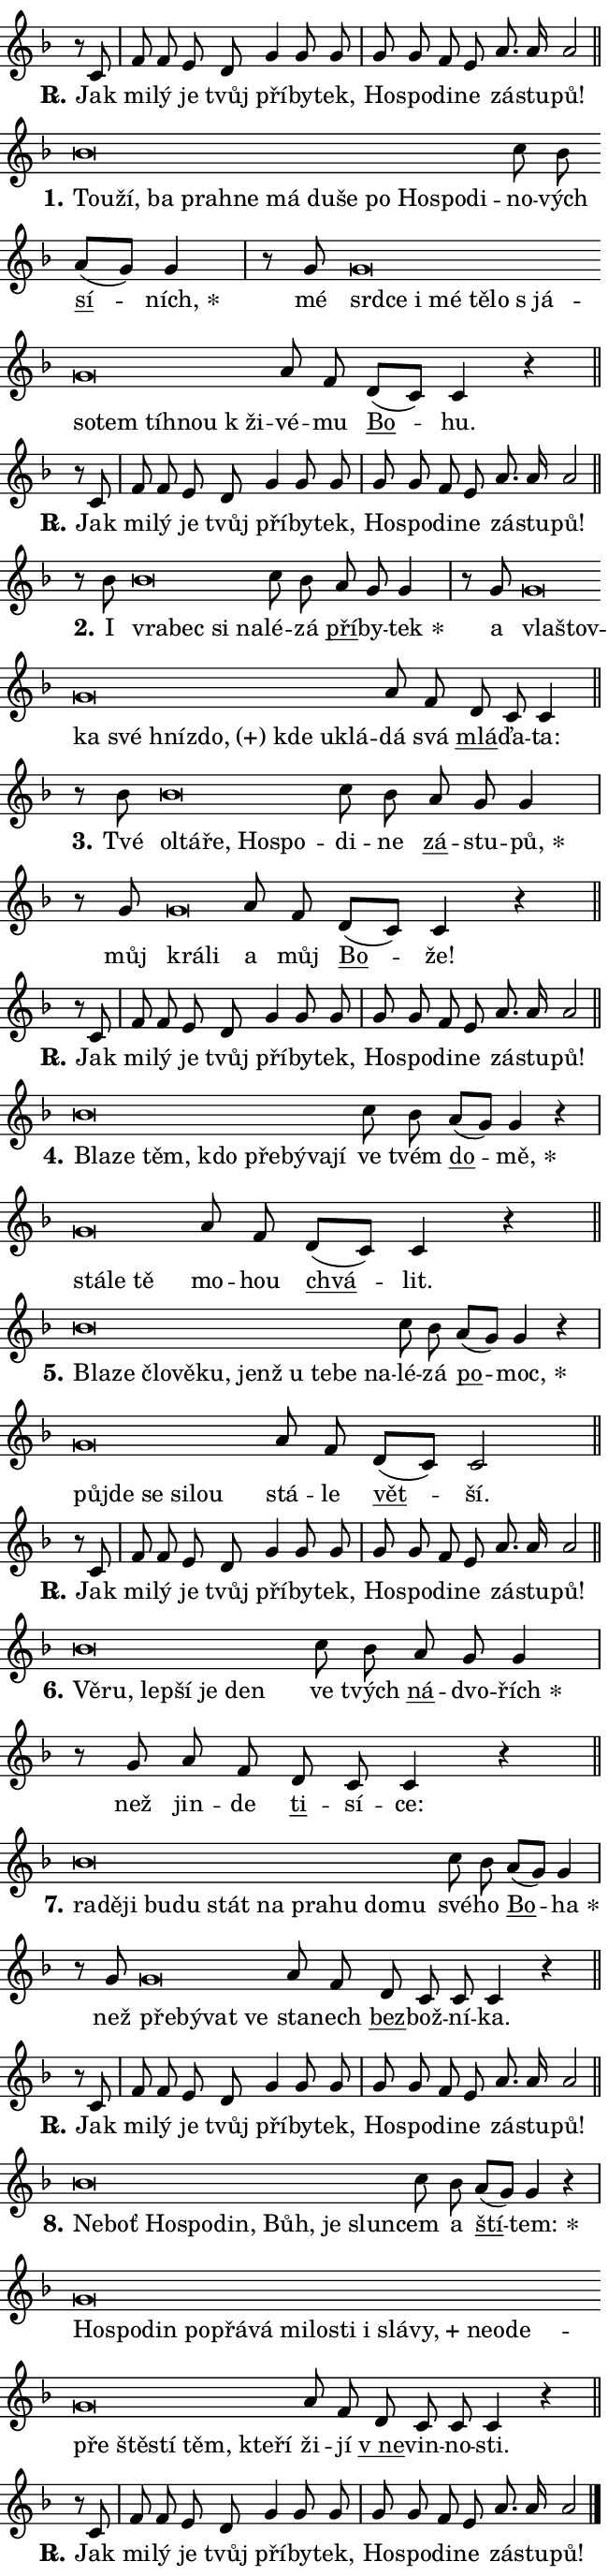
\version "2.24.0"
\header { tagline = "" }
\paper {
  indent = 0\cm
  top-margin = 0\cm
  right-margin = 0.13\cm % to fit lyric hyphens
  bottom-margin = 0\cm
  left-margin = 0\cm
  paper-width = 11\cm
  page-breaking = #ly:one-page-breaking
  system-system-spacing.basic-distance = #11
  score-system-spacing.basic-distance = #11
  ragged-last = ##f
}


%% Author: Thomas Morley
%% https://lists.gnu.org/archive/html/lilypond-user/2020-05/msg00002.html
#(define (line-position grob)
"Returns position of @var[grob} in current system:
   @code{'start}, if at first time-step
   @code{'end}, if at last time-step
   @code{'middle} otherwise
"
  (let* ((col (ly:item-get-column grob))
         (ln (ly:grob-object col 'left-neighbor))
         (rn (ly:grob-object col 'right-neighbor))
         (col-to-check-left (if (ly:grob? ln) ln col))
         (col-to-check-right (if (ly:grob? rn) rn col))
         (break-dir-left
           (and
             (ly:grob-property col-to-check-left 'non-musical #f)
             (ly:item-break-dir col-to-check-left)))
         (break-dir-right
           (and
             (ly:grob-property col-to-check-right 'non-musical #f)
             (ly:item-break-dir col-to-check-right))))
        (cond ((eqv? 1 break-dir-left) 'start)
              ((eqv? -1 break-dir-right) 'end)
              (else 'middle))))

#(define (tranparent-at-line-position vctor)
  (lambda (grob)
  "Relying on @code{line-position} select the relevant enry from @var{vctor}.
Used to determine transparency,"
    (case (line-position grob)
      ((end) (not (vector-ref vctor 0)))
      ((middle) (not (vector-ref vctor 1)))
      ((start) (not (vector-ref vctor 2))))))

noteHeadBreakVisibility =
#(define-music-function (break-visibility)(vector?)
"Makes @code{NoteHead}s transparent relying on @var{break-visibility}"
#{
  \override NoteHead.transparent =
    #(tranparent-at-line-position break-visibility)
#})

#(define delete-ledgers-for-transparent-note-heads
  (lambda (grob)
    "Reads whether a @code{NoteHead} is transparent.
If so this @code{NoteHead} is removed from @code{'note-heads} from
@var{grob}, which is supposed to be @code{LedgerLineSpanner}.
As a result ledgers are not printed for this @code{NoteHead}"
    (let* ((nhds-array (ly:grob-object grob 'note-heads))
           (nhds-list
             (if (ly:grob-array? nhds-array)
                 (ly:grob-array->list nhds-array)
                 '()))
           ;; Relies on the transparent-property being done before
           ;; Staff.LedgerLineSpanner.after-line-breaking is executed.
           ;; This is fragile ...
           (to-keep
             (remove
               (lambda (nhd)
                 (ly:grob-property nhd 'transparent #f))
               nhds-list)))
      ;; TODO find a better method to iterate over grob-arrays, similiar
      ;; to filter/remove etc for lists
      ;; For now rebuilt from scratch
      (set! (ly:grob-object grob 'note-heads)  '())
      (for-each
        (lambda (nhd)
          (ly:pointer-group-interface::add-grob grob 'note-heads nhd))
        to-keep))))

squashNotes = {
  \override NoteHead.X-extent = #'(-0.2 . 0.2)
  \override NoteHead.Y-extent = #'(-0.75 . 0)
  \override NoteHead.stencil =
    #(lambda (grob)
       (let ((pos (ly:grob-property grob 'staff-position)))
         (begin
           (if (< pos -7) (display "ERROR: Lower brevis then expected\n") (display ""))
           (if (<= pos -6) ly:text-interface::print ly:note-head::print))))
}
unSquashNotes = {
  \revert NoteHead.X-extent
  \revert NoteHead.Y-extent
  \revert NoteHead.stencil
}

hideNotes = \noteHeadBreakVisibility #begin-of-line-visible
unHideNotes = \noteHeadBreakVisibility #all-visible

% work-around for resetting accidentals
% https://lilypond.org/doc/v2.23/Documentation/notation/displaying-rhythms#unmetered-music
cadenzaMeasure = {
  \cadenzaOff
  \partial 1024 s1024
  \cadenzaOn
}

#(define-markup-command (accent layout props text) (markup?)
  "Underline accented syllable"
  (interpret-markup layout props
    #{\markup \override #'(offset . 4.3) \underline { #text }#}))

responsum = \markup \concat {
  "R" \hspace #-1.05 \path #0.1 #'((moveto 0 0.07) (lineto 0.9 0.8)) \hspace #0.05 "."
}

spaceSize = #0.6828661417322834 % exact space size for TeX Gyre Schola

\layout {
  \context {
    \Staff
    \remove "Time_signature_engraver"
    \override LedgerLineSpanner.after-line-breaking = #delete-ledgers-for-transparent-note-heads
  }
  \context {
    \Lyrics {
      \override LyricSpace.minimum-distance = \spaceSize
      \override LyricText.font-name = #"TeX Gyre Schola"
      \override LyricText.font-size = 1
      \override StanzaNumber.font-name = #"TeX Gyre Schola Bold"
      \override StanzaNumber.font-size = 1
    }
  }
  \context {
    \Score 
    \override NoteHead.text =
      #(lambda (grob) 
        (let ((pos (ly:grob-property grob 'staff-position)))
          #{\markup {
            \combine
              \halign #-0.55 \raise #(if (= pos -6) 0 0.5) \override #'(thickness . 2) \draw-line #'(3.2 . 0)
              \musicglyph "noteheads.sM1"
          }#}))
  }
}

% magnetic-lyrics.ily
%
%   written by
%     Jean Abou Samra <jean@abou-samra.fr>
%     Werner Lemberg <wl@gnu.org>
%
%   adapted by
%     Jiri Hon <jiri.hon@gmail.com>
%
% Version 2022-Apr-15

% https://www.mail-archive.com/lilypond-user@gnu.org/msg149350.html

#(define (Left_hyphen_pointer_engraver context)
   "Collect syllable-hyphen-syllable occurrences in lyrics and store
them in properties.  This engraver only looks to the left.  For
example, if the lyrics input is @code{foo -- bar}, it does the
following.

@itemize @bullet
@item
Set the @code{text} property of the @code{LyricHyphen} grob between
@q{foo} and @q{bar} to @code{foo}.

@item
Set the @code{left-hyphen} property of the @code{LyricText} grob with
text @q{foo} to the @code{LyricHyphen} grob between @q{foo} and
@q{bar}.
@end itemize

Use this auxiliary engraver in combination with the
@code{lyric-@/text::@/apply-@/magnetic-@/offset!} hook."
   (let ((hyphen #f)
         (text #f))
     (make-engraver
      (acknowledgers
       ((lyric-syllable-interface engraver grob source-engraver)
        (set! text grob)))
      (end-acknowledgers
       ((lyric-hyphen-interface engraver grob source-engraver)
        ;(when (not (grob::has-interface grob 'lyric-space-interface))
          (set! hyphen grob)));)
      ((stop-translation-timestep engraver)
       (when (and text hyphen)
         (ly:grob-set-object! text 'left-hyphen hyphen))
       (set! text #f)
       (set! hyphen #f)))))

#(define (lyric-text::apply-magnetic-offset! grob)
   "If the space between two syllables is less than the value in
property @code{LyricText@/.details@/.squash-threshold}, move the right
syllable to the left so that it gets concatenated with the left
syllable.

Use this function as a hook for
@code{LyricText@/.after-@/line-@/breaking} if the
@code{Left_@/hyphen_@/pointer_@/engraver} is active."
   (let ((hyphen (ly:grob-object grob 'left-hyphen #f)))
     (when hyphen
       (let ((left-text (ly:spanner-bound hyphen LEFT)))
         (when (grob::has-interface left-text 'lyric-syllable-interface)
           (let* ((common (ly:grob-common-refpoint grob left-text X))
                  (this-x-ext (ly:grob-extent grob common X))
                  (left-x-ext
                   (begin
                     ;; Trigger magnetism for left-text.
                     (ly:grob-property left-text 'after-line-breaking)
                     (ly:grob-extent left-text common X)))
                  ;; `delta` is the gap width between two syllables.
                  (delta (- (interval-start this-x-ext)
                            (interval-end left-x-ext)))
                  (details (ly:grob-property grob 'details))
                  (threshold (assoc-get 'squash-threshold details 0.2)))
             (when (< delta threshold)
               (let* (;; We have to manipulate the input text so that
                      ;; ligatures crossing syllable boundaries are not
                      ;; disabled.  For languages based on the Latin
                      ;; script this is essentially a beautification.
                      ;; However, for non-Western scripts it can be a
                      ;; necessity.
                      (lt (ly:grob-property left-text 'text))
                      (rt (ly:grob-property grob 'text))
                      (is-space (grob::has-interface hyphen 'lyric-space-interface))
                      (space (if is-space " " ""))
                      (extra-delta (if is-space spaceSize 0))
                      ;; Append new syllable.
                      (ltrt-space (if (and (string? lt) (string? rt))
                                (string-append lt space rt)
                                (make-concat-markup (list lt space rt))))
                      ;; Right-align `ltrt` to the right side.
                      (ltrt-space-markup (grob-interpret-markup
                               grob
                               (make-translate-markup
                                (cons (interval-length this-x-ext) 0)
                                (make-right-align-markup ltrt-space)))))
                 (begin
                   ;; Don't print `left-text`.
                   (ly:grob-set-property! left-text 'stencil #f)
                   ;; Set text and stencil (which holds all collected
                   ;; syllables so far) and shift it to the left.
                   (ly:grob-set-property! grob 'text ltrt-space)
                   (ly:grob-set-property! grob 'stencil ltrt-space-markup)
                   (ly:grob-translate-axis! grob (- (- delta extra-delta)) X))))))))))


#(define (lyric-hyphen::displace-bounds-first grob)
   ;; Make very sure this callback isn't triggered too early.
   (let ((left (ly:spanner-bound grob LEFT))
         (right (ly:spanner-bound grob RIGHT)))
     (ly:grob-property left 'after-line-breaking)
     (ly:grob-property right 'after-line-breaking)
     (ly:lyric-hyphen::print grob)))

squashThreshold = #0.4

\layout {
  \context {
    \Lyrics
    \consists #Left_hyphen_pointer_engraver
    \override LyricText.after-line-breaking =
      #lyric-text::apply-magnetic-offset!
    \override LyricHyphen.stencil = #lyric-hyphen::displace-bounds-first
    \override LyricText.details.squash-threshold = \squashThreshold
    \override LyricHyphen.minimum-distance = 0
    \override LyricHyphen.minimum-length = \squashThreshold
  }
}

squashText = \override LyricText.details.squash-threshold = 9999
unSquashText = \override LyricText.details.squash-threshold = \squashThreshold

leftText = \override LyricText.self-alignment-X = #LEFT
unLeftText = \revert LyricText.self-alignment-X

starOffset = #(lambda (grob) 
                (let ((x_offset (ly:self-alignment-interface::aligned-on-x-parent grob)))
                  (if (= x_offset 0) 0 (+ x_offset 1.2))))

star = #(define-music-function (syllable)(string?)
"Append star separator at the end of a syllable"
#{
  \once \override LyricText.X-offset = #starOffset
  \lyricmode { \markup {
    #syllable
    \override #'((font-name . "TeX Gyre Schola Bold")) \hspace #0.2 \lower #0.65 \larger "*"
  } }
#})

starAccent = #(define-music-function (syllable)(string?)
"Append star separator at the end of a syllable and make accent"
#{
  \once \override LyricText.X-offset = #starOffset
  \lyricmode { \markup {
    \accent #syllable
    \override #'((font-name . "TeX Gyre Schola Bold")) \hspace #0.2 \lower #0.65 \larger "*"
  } }
#})

breath = #(define-music-function (syllable)(string?)
"Append breathing indicator at the end of a syllable"
#{
  \lyricmode { \markup { #syllable "+" } }
#})

optionalBreath = #(define-music-function (syllable)(string?)
"Append optional breathing indicator at the end of a syllable"
#{
  \lyricmode { \markup { #syllable "(+)" } }
#})


\score {
    <<
        \new Voice = "melody" { \cadenzaOn \key f \major \relative { r8 c' \cadenzaMeasure \bar "|" f f e d \bar "" g4 g8 g \cadenzaMeasure \bar "|" g g f e \bar "" a8. a16 a2 \cadenzaMeasure \bar "||" \break } }
        \new Lyrics \lyricsto "melody" { \lyricmode { \set stanza = \responsum
Jak mi -- lý je tvůj pří -- by -- tek, Ho -- spo -- di -- ne zá -- stu -- pů! } }
    >>
    \layout {}
}

\score {
    <<
        \new Voice = "melody" { \cadenzaOn \key f \major \relative { \squashNotes bes'\breve*1/16 \hideNotes \breve*1/16 \bar "" \breve*1/16 \bar "" \breve*1/16 \bar "" \breve*1/16 \bar "" \breve*1/16 \bar "" \breve*1/16 \bar "" \breve*1/16 \bar "" \breve*1/16 \bar "" \breve*1/16 \bar "" \breve*1/16 \breve*1/16 \bar "" \unHideNotes \unSquashNotes c8 bes \bar "" a[( g)] g4 \cadenzaMeasure \bar "|" r8 g8 \squashNotes g\breve*1/16 \hideNotes \breve*1/16 \bar "" \breve*1/16 \bar "" \breve*1/16 \bar "" \breve*1/16 \bar "" \breve*1/16 \bar "" \breve*1/16 \bar "" \breve*1/16 \bar "" \breve*1/16 \bar "" \breve*1/16 \bar "" \breve*1/16 \breve*1/16 \bar "" \unHideNotes \unSquashNotes a8 f \bar "" d[( c)] c4 r \cadenzaMeasure \bar "||" \break } }
        \new Lyrics \lyricsto "melody" { \lyricmode { \set stanza = "1."
\leftText Tou -- \squashText ží, ba pra -- hne má du -- še po Ho -- spo -- di -- \unLeftText \unSquashText no -- vých \markup \accent sí -- \star ních, mé \leftText srd -- \squashText ce i mé tě -- lo "s já" -- so -- tem tíh -- nou "k ži" -- \unLeftText \unSquashText vé -- mu \markup \accent Bo -- hu. } }
    >>
    \layout {}
}

\score {
    <<
        \new Voice = "melody" { \cadenzaOn \key f \major \relative { r8 c' \cadenzaMeasure \bar "|" f f e d \bar "" g4 g8 g \cadenzaMeasure \bar "|" g g f e \bar "" a8. a16 a2 \cadenzaMeasure \bar "||" \break } }
        \new Lyrics \lyricsto "melody" { \lyricmode { \set stanza = \responsum
Jak mi -- lý je tvůj pří -- by -- tek, Ho -- spo -- di -- ne zá -- stu -- pů! } }
    >>
    \layout {}
}

\score {
    <<
        \new Voice = "melody" { \cadenzaOn \key f \major \relative { r8 bes'8 \squashNotes bes\breve*1/16 \hideNotes \breve*1/16 \bar "" \breve*1/16 \breve*1/16 \bar "" \unHideNotes \unSquashNotes c8 bes \bar "" a g g4 \cadenzaMeasure \bar "|" r8 g8 \squashNotes g\breve*1/16 \hideNotes \breve*1/16 \bar "" \breve*1/16 \bar "" \breve*1/16 \bar "" \breve*1/16 \bar "" \breve*1/16 \bar "" \breve*1/16 \bar "" \breve*1/16 \breve*1/16 \bar "" \unHideNotes \unSquashNotes a8 f \bar "" d c c4 \cadenzaMeasure \bar "||" \break } }
        \new Lyrics \lyricsto "melody" { \lyricmode { \set stanza = "2."
I \leftText vra -- \squashText bec si na -- \unLeftText \unSquashText lé -- zá \markup \accent pří -- by -- \star tek a \leftText vla -- \squashText štov -- ka své hníz -- \optionalBreath do, kde u -- klá -- \unLeftText \unSquashText dá svá \markup \accent mlá -- ďa -- ta: } }
    >>
    \layout {}
}

\score {
    <<
        \new Voice = "melody" { \cadenzaOn \key f \major \relative { r8 bes'8 \squashNotes bes\breve*1/16 \hideNotes \breve*1/16 \bar "" \breve*1/16 \bar "" \breve*1/16 \breve*1/16 \bar "" \unHideNotes \unSquashNotes c8 bes \bar "" a g g4 \cadenzaMeasure \bar "|" r8 g8 \squashNotes g\breve*1/16 \hideNotes \breve*1/16 \bar "" \unHideNotes \unSquashNotes a8 f \bar "" d[( c)] c4 r \cadenzaMeasure \bar "||" \break } }
        \new Lyrics \lyricsto "melody" { \lyricmode { \set stanza = "3."
Tvé \leftText ol -- \squashText tá -- ře, Ho -- spo -- \unLeftText \unSquashText di -- ne \markup \accent zá -- stu -- \star pů, můj \leftText krá -- \squashText li \unLeftText \unSquashText a můj \markup \accent Bo -- že! } }
    >>
    \layout {}
}

\score {
    <<
        \new Voice = "melody" { \cadenzaOn \key f \major \relative { r8 c' \cadenzaMeasure \bar "|" f f e d \bar "" g4 g8 g \cadenzaMeasure \bar "|" g g f e \bar "" a8. a16 a2 \cadenzaMeasure \bar "||" \break } }
        \new Lyrics \lyricsto "melody" { \lyricmode { \set stanza = \responsum
Jak mi -- lý je tvůj pří -- by -- tek, Ho -- spo -- di -- ne zá -- stu -- pů! } }
    >>
    \layout {}
}

\score {
    <<
        \new Voice = "melody" { \cadenzaOn \key f \major \relative { \squashNotes bes'\breve*1/16 \hideNotes \breve*1/16 \bar "" \breve*1/16 \bar "" \breve*1/16 \bar "" \breve*1/16 \bar "" \breve*1/16 \bar "" \breve*1/16 \breve*1/16 \bar "" \unHideNotes \unSquashNotes c8 bes \bar "" a[( g)] g4 r \cadenzaMeasure \bar "|" \squashNotes g\breve*1/16 \hideNotes \breve*1/16 \breve*1/16 \bar "" \unHideNotes \unSquashNotes a8 f \bar "" d[( c)] c4 r \cadenzaMeasure \bar "||" \break } }
        \new Lyrics \lyricsto "melody" { \lyricmode { \set stanza = "4."
\leftText Bla -- \squashText ze těm, kdo pře -- bý -- va -- jí \unLeftText \unSquashText ve tvém \markup \accent do -- \star mě, \leftText stá -- \squashText le tě \unLeftText \unSquashText mo -- hou \markup \accent chvá -- lit. } }
    >>
    \layout {}
}

\score {
    <<
        \new Voice = "melody" { \cadenzaOn \key f \major \relative { \squashNotes bes'\breve*1/16 \hideNotes \breve*1/16 \bar "" \breve*1/16 \bar "" \breve*1/16 \bar "" \breve*1/16 \bar "" \breve*1/16 \bar "" \breve*1/16 \bar "" \breve*1/16 \bar "" \breve*1/16 \breve*1/16 \bar "" \unHideNotes \unSquashNotes c8 bes \bar "" a[( g)] g4 r \cadenzaMeasure \bar "|" \squashNotes g\breve*1/16 \hideNotes \breve*1/16 \bar "" \breve*1/16 \bar "" \breve*1/16 \breve*1/16 \bar "" \unHideNotes \unSquashNotes a8 f \bar "" d[( c)] c2 \cadenzaMeasure \bar "||" \break } }
        \new Lyrics \lyricsto "melody" { \lyricmode { \set stanza = "5."
\leftText Bla -- \squashText ze člo -- vě -- ku, jenž u te -- be na -- \unLeftText \unSquashText lé -- zá \markup \accent po -- \star moc, \leftText půj -- \squashText de se si -- lou \unLeftText \unSquashText stá -- le \markup \accent vět -- ší. } }
    >>
    \layout {}
}

\score {
    <<
        \new Voice = "melody" { \cadenzaOn \key f \major \relative { r8 c' \cadenzaMeasure \bar "|" f f e d \bar "" g4 g8 g \cadenzaMeasure \bar "|" g g f e \bar "" a8. a16 a2 \cadenzaMeasure \bar "||" \break } }
        \new Lyrics \lyricsto "melody" { \lyricmode { \set stanza = \responsum
Jak mi -- lý je tvůj pří -- by -- tek, Ho -- spo -- di -- ne zá -- stu -- pů! } }
    >>
    \layout {}
}

\score {
    <<
        \new Voice = "melody" { \cadenzaOn \key f \major \relative { \squashNotes bes'\breve*1/16 \hideNotes \breve*1/16 \bar "" \breve*1/16 \bar "" \breve*1/16 \bar "" \breve*1/16 \breve*1/16 \bar "" \unHideNotes \unSquashNotes c8 bes \bar "" a g g4 \cadenzaMeasure \bar "|" r8 g8 a8 f \bar "" d c c4 r \cadenzaMeasure \bar "||" \break } }
        \new Lyrics \lyricsto "melody" { \lyricmode { \set stanza = "6."
\leftText Vě -- \squashText ru, lep -- ší je den \unLeftText \unSquashText ve tvých \markup \accent ná -- dvo -- \star řích než jin -- de \markup \accent ti -- sí -- ce: } }
    >>
    \layout {}
}

\score {
    <<
        \new Voice = "melody" { \cadenzaOn \key f \major \relative { \squashNotes bes'\breve*1/16 \hideNotes \breve*1/16 \bar "" \breve*1/16 \bar "" \breve*1/16 \bar "" \breve*1/16 \bar "" \breve*1/16 \bar "" \breve*1/16 \bar "" \breve*1/16 \bar "" \breve*1/16 \bar "" \breve*1/16 \breve*1/16 \bar "" \unHideNotes \unSquashNotes c8 bes \bar "" a[( g)] g4 \cadenzaMeasure \bar "|" r8 g8 \squashNotes g\breve*1/16 \hideNotes \breve*1/16 \bar "" \breve*1/16 \breve*1/16 \bar "" \unHideNotes \unSquashNotes a8 f \bar "" d c c c4 r \cadenzaMeasure \bar "||" \break } }
        \new Lyrics \lyricsto "melody" { \lyricmode { \set stanza = "7."
\leftText ra -- \squashText dě -- ji bu -- du stát na pra -- hu do -- mu \unLeftText \unSquashText své -- ho \markup \accent Bo -- \star ha než \leftText pře -- \squashText bý -- vat ve \unLeftText \unSquashText sta -- nech \markup \accent bez -- bož -- ní -- ka. } }
    >>
    \layout {}
}

\score {
    <<
        \new Voice = "melody" { \cadenzaOn \key f \major \relative { r8 c' \cadenzaMeasure \bar "|" f f e d \bar "" g4 g8 g \cadenzaMeasure \bar "|" g g f e \bar "" a8. a16 a2 \cadenzaMeasure \bar "||" \break } }
        \new Lyrics \lyricsto "melody" { \lyricmode { \set stanza = \responsum
Jak mi -- lý je tvůj pří -- by -- tek, Ho -- spo -- di -- ne zá -- stu -- pů! } }
    >>
    \layout {}
}

\score {
    <<
        \new Voice = "melody" { \cadenzaOn \key f \major \relative { \squashNotes bes'\breve*1/16 \hideNotes \breve*1/16 \bar "" \breve*1/16 \bar "" \breve*1/16 \bar "" \breve*1/16 \bar "" \breve*1/16 \bar "" \breve*1/16 \breve*1/16 \bar "" \unHideNotes \unSquashNotes c8 bes \bar "" a[( g)] g4 r \cadenzaMeasure \bar "|" \squashNotes g\breve*1/16 \hideNotes \breve*1/16 \bar "" \breve*1/16 \bar "" \breve*1/16 \bar "" \breve*1/16 \bar "" \breve*1/16 \bar "" \breve*1/16 \bar "" \breve*1/16 \bar "" \breve*1/16 \bar "" \breve*1/16 \bar "" \breve*1/16 \bar "" \breve*1/16 \bar "" \breve*1/16 \bar "" \breve*1/16 \bar "" \breve*1/16 \bar "" \breve*1/16 \bar "" \breve*1/16 \bar "" \breve*1/16 \bar "" \breve*1/16 \bar "" \breve*1/16 \breve*1/16 \bar "" \unHideNotes \unSquashNotes a8 f \bar "" d c c c4 r \cadenzaMeasure \bar "||" \break } }
        \new Lyrics \lyricsto "melody" { \lyricmode { \set stanza = "8."
\leftText Ne -- \squashText boť Ho -- spo -- din, Bůh, je slun -- \unLeftText \unSquashText cem a \markup \accent ští -- \star tem: \leftText Ho -- \squashText spo -- din po -- přá -- vá mi -- lo -- sti i slá -- \breath "vy," ne -- o -- de -- pře ště -- stí těm, kte -- ří \unLeftText \unSquashText ži -- jí \markup \accent "v ne" -- vin -- no -- sti. } }
    >>
    \layout {}
}

\score {
    <<
        \new Voice = "melody" { \cadenzaOn \key f \major \relative { r8 c' \cadenzaMeasure \bar "|" f f e d \bar "" g4 g8 g \cadenzaMeasure \bar "|" g g f e \bar "" a8. a16 a2 \cadenzaMeasure \bar "||" \break } \bar "|." }
        \new Lyrics \lyricsto "melody" { \lyricmode { \set stanza = \responsum
Jak mi -- lý je tvůj pří -- by -- tek, Ho -- spo -- di -- ne zá -- stu -- pů! } }
    >>
    \layout {}
}
